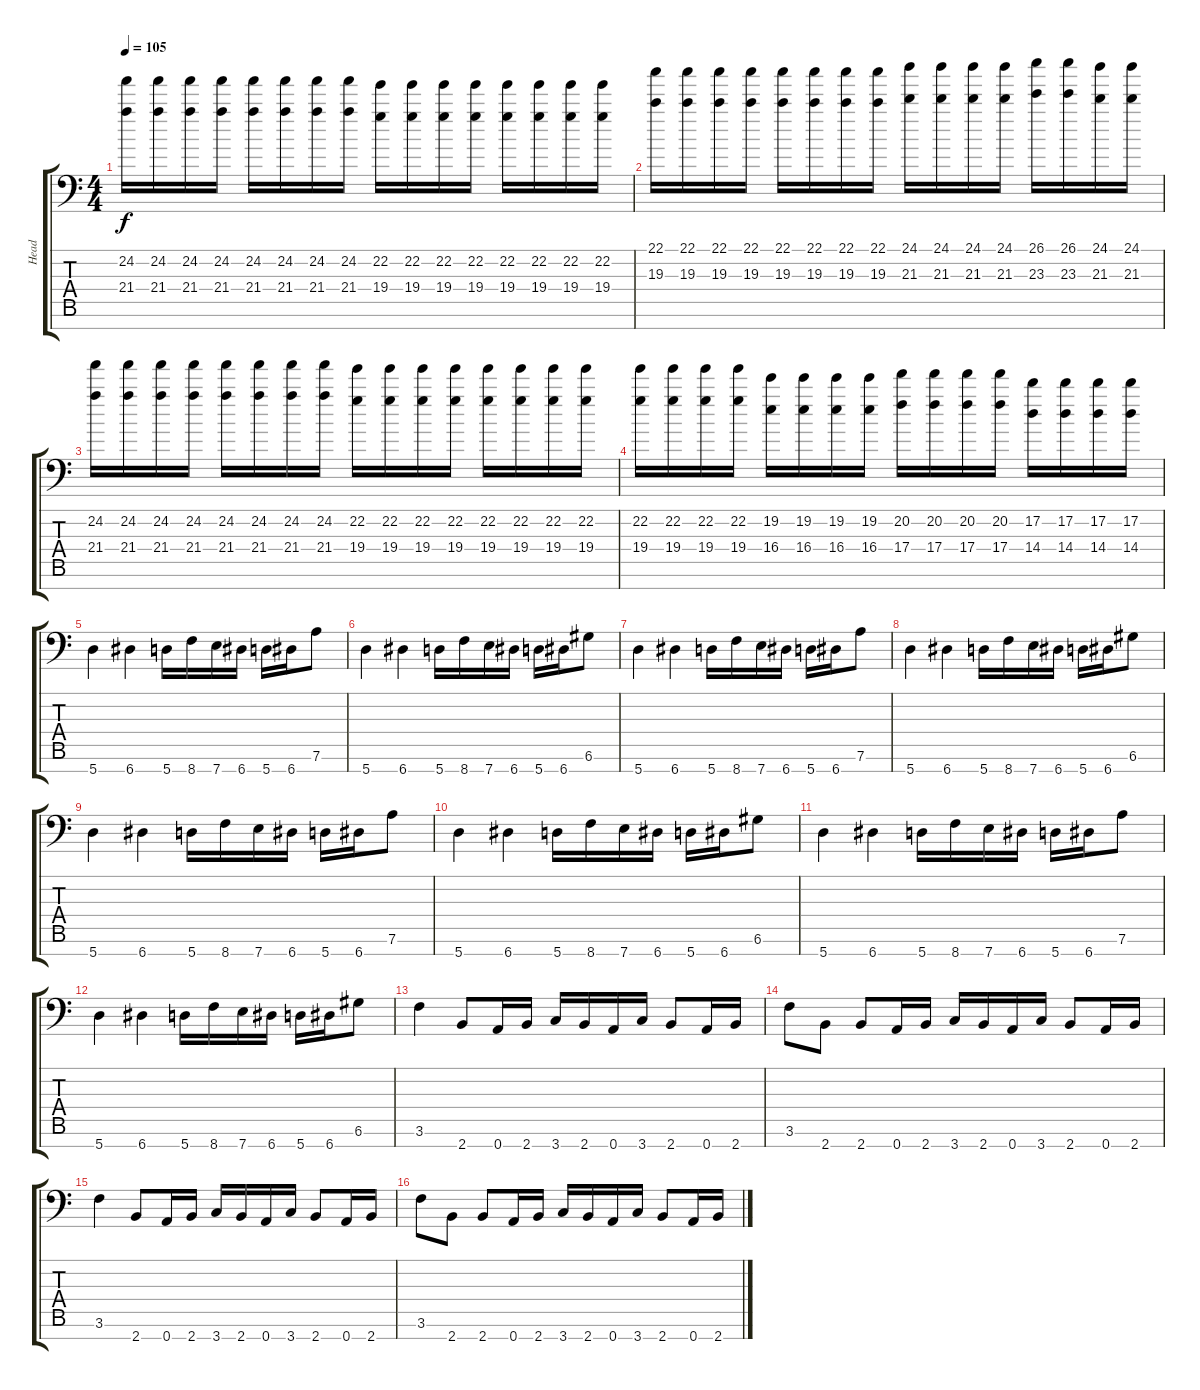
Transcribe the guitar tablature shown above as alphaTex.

\track ("Head" "Head") {instrument distortionguitar}
\staff {score tabs}
\tuning (D4 A3 F3 C3 G2 D2 A1) {hide}
\ts (4 4)
\tempo 105
\clef f4
\ks c
(24.2 21.4).16{dy f} (24.2 21.4).16 (24.2 21.4).16 (24.2 21.4).16 (24.2 21.4).16 (24.2 21.4).16 (24.2 21.4).16 (24.2 21.4).16 (22.2 19.4).16 (22.2 19.4).16 (22.2 19.4).16 (22.2 19.4).16 (22.2 19.4).16 (22.2 19.4).16 (22.2 19.4).16 (22.2 19.4).16 |
(22.1 19.3).16 (22.1 19.3).16 (22.1 19.3).16 (22.1 19.3).16 (22.1 19.3).16 (22.1 19.3).16 (22.1 19.3).16 (22.1 19.3).16 (24.1 21.3).16 (24.1 21.3).16 (24.1 21.3).16 (24.1 21.3).16 (26.1 23.3).16 (26.1 23.3).16 (24.1 21.3).16 (24.1 21.3).16 |
(24.2 21.4).16 (24.2 21.4).16 (24.2 21.4).16 (24.2 21.4).16 (24.2 21.4).16 (24.2 21.4).16 (24.2 21.4).16 (24.2 21.4).16 (22.2 19.4).16 (22.2 19.4).16 (22.2 19.4).16 (22.2 19.4).16 (22.2 19.4).16 (22.2 19.4).16 (22.2 19.4).16 (22.2 19.4).16 |
(22.2 19.4).16 (22.2 19.4).16 (22.2 19.4).16 (22.2 19.4).16 (19.2 16.4).16 (19.2 16.4).16 (19.2 16.4).16 (19.2 16.4).16 (20.2 17.4).16 (20.2 17.4).16 (20.2 17.4).16 (20.2 17.4).16 (17.2 14.4).16 (17.2 14.4).16 (17.2 14.4).16 (17.2 14.4).16 |
5.7.4{volume 16 instrument distortionguitar} 6.7.4 5.7.16 8.7.16 7.7.16 6.7.16 5.7.16 6.7.16 7.6.8 |
5.7.4 6.7.4 5.7.16 8.7.16 7.7.16 6.7.16 5.7.16 6.7.16 6.6.8 |
5.7.4 6.7.4 5.7.16 8.7.16 7.7.16 6.7.16 5.7.16 6.7.16 7.6.8 |
5.7.4 6.7.4 5.7.16 8.7.16 7.7.16 6.7.16 5.7.16 6.7.16 6.6.8 |
5.7.4 6.7.4 5.7.16 8.7.16 7.7.16 6.7.16 5.7.16 6.7.16 7.6.8 |
5.7.4 6.7.4 5.7.16 8.7.16 7.7.16 6.7.16 5.7.16 6.7.16 6.6.8 |
5.7.4 6.7.4 5.7.16 8.7.16 7.7.16 6.7.16 5.7.16 6.7.16 7.6.8 |
5.7.4 6.7.4 5.7.16 8.7.16 7.7.16 6.7.16 5.7.16 6.7.16 6.6.8 |
3.6.4 2.7.8 0.7.16 2.7.16 3.7.16 2.7.16 0.7.16 3.7.16 2.7.8 0.7.16 2.7.16 |
3.6.8 2.7.8 2.7.8 0.7.16 2.7.16 3.7.16 2.7.16 0.7.16 3.7.16 2.7.8 0.7.16 2.7.16 |
3.6.4 2.7.8 0.7.16 2.7.16 3.7.16 2.7.16 0.7.16 3.7.16 2.7.8 0.7.16 2.7.16 |
3.6.8 2.7.8 2.7.8 0.7.16 2.7.16 3.7.16 2.7.16 0.7.16 3.7.16 2.7.8 0.7.16 2.7.16
